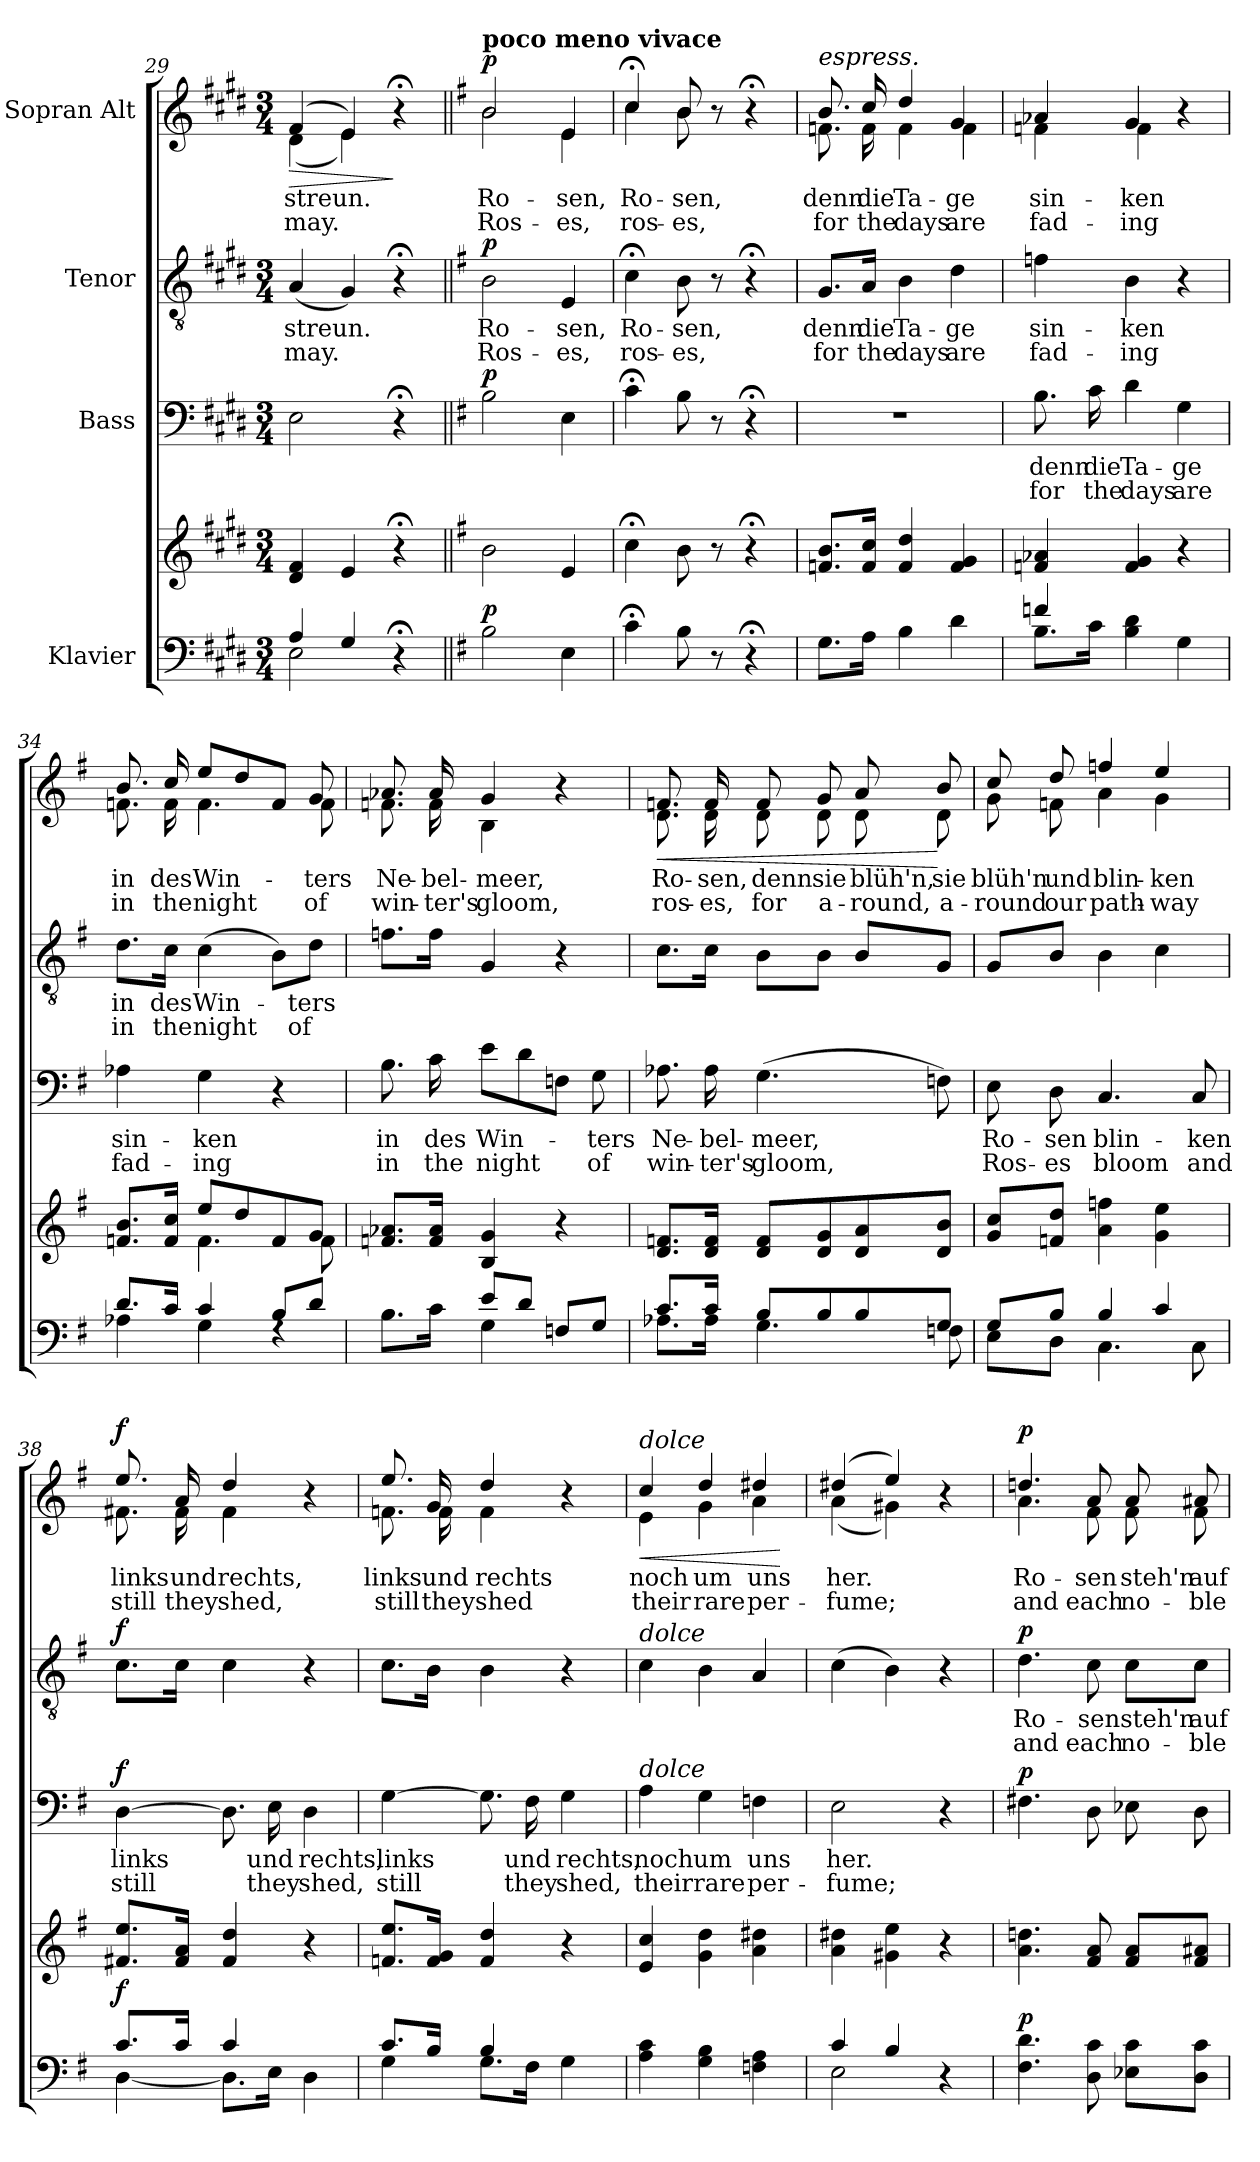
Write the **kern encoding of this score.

**kern	**kern	**dynam	**kern	**text	**text	**dynam	**kern	**text	**text	**dynam	**kern	**text	**text	**dynam
*part4	*part4	*part4	*part3	*part3	*part3	*part3	*part2	*part2	*part2	*part2	*part1	*part1	*part1	*part1
*staff5	*staff4	*staff4/5	*staff3	*staff3	*staff3	*staff3	*staff2	*staff2	*staff2	*staff2	*staff1	*staff1	*staff1	*staff1
*I"Klavier	*	*	*I"Bass	*	*	*	*I"Tenor	*	*	*	*I"Sopran Alt	*	*	*
*clefF4	*clefG2	*	*clefF4	*	*	*	*clefGv2	*	*	*	*clefG2	*	*	*
*k[f#c#g#d#]	*k[f#c#g#d#]	*	*k[f#c#g#d#]	*	*	*	*k[f#c#g#d#]	*	*	*	*k[f#c#g#d#]	*	*	*
*M3/4	*M3/4	*	*M3/4	*	*	*	*M3/4	*	*	*	*M3/4	*	*	*
=29	=29	=29	=29	=29	=29	=29	=29	=29	=29	=29	=29	=29	=29	=29
*^	*	*	*	*	*	*	*	*	*	*	*	*	*	*
!	!	!	!	!	!	!	!	!	!	!	!	!	!	!	!LO:HP:b
*	*	*	*	*	*	*	*	*	*	*	*	*^	*	*	*
4A/	2E\	4d#/ 4f#/	.	2E\	.	.	.	(4A/	streun.	may.	.	(4f#/	(4d#\	streun.	may.	>
4G#/	.	4e/	.	.	.	.	.	4G#/)	.	.	.	4e/)	4e\)	.	.	.
4r;<	4ryy	4r;<	.	4r;<	.	.	.	4r;<	.	.	.	4r;<	4ryy	.	.	]
*v	*v	*	*	*	*	*	*	*	*	*	*	*	*	*	*	*
!!LO:LB:g=z	!!
=30||	=30||	=30||	=30||	=30||	=30||	=30||	=30||	=30||	=30||	=30||	=30||	=30||	=30||	=30||	=30||
*k[f#]	*k[f#]	*	*k[f#]	*	*	*	*k[f#]	*	*	*	*k[f#]	*	*	*	*
*^	*	*	*	*	*	*	*	*	*	*	*	*	*	*	*
!	!	!	!	!	!	!	!	!	!	!	!	!LO:TX:a:B:t=poco meno vivace	!	!	!	!
!	!	!	!LO:DY:a=2	!	!	!	!LO:DY:a	!	!	!	!LO:DY:a	!	!	!	!	!LO:DY:a
*v	*v	*	*	*	*	*	*	*	*	*	*	*	*	*	*	*
2B\	2b\	p	2B\	.	.	p	2B\	Ro-	Ros-	p	2b/	2b\	Ro-	Ros-	p
4E\	4e/	.	4E\	.	.	.	4E/	-sen,	-es,	.	4e/	4e\	-sen,	-es,	.
=31	=31	=31	=31	=31	=31	=31	=31	=31	=31	=31	=31	=31	=31	=31	=31
4c;<\	4cc;<\	.	4c;\	.	.	.	4c;<\	Ro-	ros-	.	4cc;</	4cc\	Ro-	ros-	.
8B\	8b\	.	8B\	.	.	.	8B\	-sen,	-es,	.	8b/	8b\	-sen,	-es,	.
8r	8r	.	8r	.	.	.	8r	.	.	.	8r	8ryy	.	.	.
4r;<	4r;<	.	4r;	.	.	.	4r;<	.	.	.	4r;<	4ryy	.	.	.
=32	=32	=32	=32	=32	=32	=32	=32	=32	=32	=32	=32	=32	=32	=32	=32
!	!	!	!	!	!	!	!	!	!	!	!LO:TX:a:i:t=espress.	!	!	!	!
8.G\L	8.fn/ 8.b/L	.	2.r	.	.	.	8.G/L	denn	for	.	8.b/	8.fn\	denn	for	.
16A\Jk	16f/ 16cc/Jk	.	.	.	.	.	16A/Jk	die	the	.	16cc/	16f\	die	the	.
4B\	4f/ 4dd/	.	.	.	.	.	4B\	Ta-	days	.	4dd/	4f\	Ta-	days	.
4d\	4f/ 4g/	.	.	.	.	.	4d\	-ge	are	.	4g/	4f\	-ge	are	.
=33	=33	=33	=33	=33	=33	=33	=33	=33	=33	=33	=33	=33	=33	=33	=33
*^	*	*	*	*	*	*	*	*	*	*	*	*	*	*	*
4fn/	8.B\L	4fn/ 4a-X/	.	8.B\	denn	for	.	4fn\	sin-	fad-	.	4a-X/	4fn\	sin-	fad-	.
.	16c\Jk	.	.	16c\	die	the	.	.	.	.	.	.	.	.	.	.
4B\ 4d\	2ryy	4f/ 4g/	.	4d\	Ta-	days	.	4B\	-ken	-ing	.	4g/	4f\	-ken	-ing	.
4G\	.	4r	.	4G\	-ge	are	.	4r	.	.	.	4r	4ryy	.	.	.
=34	=34	=34	=34	=34	=34	=34	=34	=34	=34	=34	=34	=34	=34	=34	=34	=34
*	*	*^	*	*	*	*	*	*	*	*	*	*	*	*	*	*
8.d/L	4A-X\	8.fn/ 8.b/L	4reyy	.	4A-X\	sin-	fad-	.	8.d\L	in	in	.	8.b/	8.fn\	in	in	.
16c/Jk	.	16f/ 16cc/Jk	.	.	.	.	.	.	16c\Jk	des	the	.	16cc/	16f\	des	the	.
4c/	4G\	8ee/L	4.f\	.	4G\	-ken	-ing	.	(4c\	Win-	night	.	8ee/L	4.f\	Win-	night	.
.	.	8dd/	.	.	.	.	.	.	.	.	.	.	8dd/	.	.	.	.
8B/L	4rF	8f/	.	.	4r	.	.	.	8B\L)	.	.	.	8f/J	.	.	.	.
8d/J	.	8g/J	8f\	.	.	.	.	.	8d\J	-ters	of	.	8g/	8f\	-ters	of	.
*	*	*v	*v	*	*	*	*	*	*	*	*	*	*	*	*	*	*
!!LO:PB:g=z	!!
=35	=35	=35	=35	=35	=35	=35	=35	=35	=35	=35	=35	=35	=35	=35	=35	=35
8.B\L	4ryy	8.fn/ 8.a-X/L	.	8.B\	in	in	.	8.fn\L	.	.	.	8.a-X/	8.fn\	Ne-	win-	.
16c\Jk	.	16f/ 16a-/Jk	.	16c\	des	the	.	16f\Jk	.	.	.	16a-/	16f\	-bel-	-ter's	.
8e/L	4G\	4B/ 4g/	.	8e\L	Win-	night	.	4G/	.	.	.	4g/	4B\	-meer,	gloom,	.
8d/J	.	.	.	8d\	.	.	.	.	.	.	.	.	.	.	.	.
8Fn/L	4ryy	4r	.	8Fn\J	.	.	.	4r	.	.	.	4r	4ryy	.	.	.
8G/J	.	.	.	8G\	-ters	of	.	.	.	.	.	.	.	.	.	.
=36	=36	=36	=36	=36	=36	=36	=36	=36	=36	=36	=36	=36	=36	=36	=36	=36
!	!	!	!	!	!	!	!	!	!	!	!	!	!	!	!	!LO:HP:b
8.c/L	8.A-X\L	8.d/ 8.fn/L	.	8.A-X\	Ne-	win-	.	8.c\L	.	.	.	8.fn/	8.d\	Ro-	ros-	<
16c/Jk	16A-\Jk	16d/ 16f/Jk	.	16A-\	-bel-	-ter's	.	16c\Jk	.	.	.	16f/	16d\	-sen,	-es,	.
8B/L	4.G\	8d/ 8f/L	.	(4.G\	-meer,	gloom,	.	8B\L	.	.	.	8f/	8d\	denn	for	.
8B/	.	8d/ 8g/	.	.	.	.	.	8B\J	.	.	.	8g/	8d\	sie	a-	.
8B/	.	8d/ 8a/	.	.	.	.	.	8B/L	.	.	.	8a/	8d\	blüh'n,	-round,	.
8G/J	8Fn\	8d/ 8b/J	.	8Fn\)	.	.	.	8G/J	.	.	.	8b/	8d\	sie	a-	[
=37	=37	=37	=37	=37	=37	=37	=37	=37	=37	=37	=37	=37	=37	=37	=37	=37
8G/L	8E\L	8g/ 8cc/L	.	8E\	Ro-	Ros-	.	8G/L	.	.	.	8cc/	8g\	blüh'n	-round	.
8B/J	8D\J	8fn/ 8dd/J	.	8D\	-sen	-es	.	8B/J	.	.	.	8dd/	8fn\	und	our	.
4B/	4.C\	4a\ 4ffn\	.	4.C/	blin-	bloom	.	4B\	.	.	.	4ffn/	4a\	blin-	path-	.
4c/	.	4g\ 4ee\	.	.	.	.	.	4c\	.	.	.	4ee/	4g\	-ken	-way	.
.	8C\	.	.	8C/	-ken	and	.	.	.	.	.	.	.	.	.	.
!!LO:LB:g=z	!!
=38	=38	=38	=38	=38	=38	=38	=38	=38	=38	=38	=38	=38	=38	=38	=38	=38
!	!	!	!LO:DY:a=2	!	!	!	!LO:DY:a	!	!	!	!LO:DY:a	!	!	!	!	!LO:DY:a
8.c/L	[4D\	8.f#X/ 8.ee/L	f	[4D\	-links	still	f	8.c\L	.	.	f	8.ee/	8.f#X\	links	still	f
16c/Jk	.	16f#/ 16a/Jk	.	.	.	.	.	16c\Jk	.	.	.	16a/	16f#\	und	they	.
4c/	8.D\L]	4f#/ 4dd/	.	8.D\]	.	.	.	4c\	.	.	.	4dd/	4f#\	rechts,	shed,	.
.	16E\Jk	.	.	16E\	und	they	.	.	.	.	.	.	.	.	.	.
4ryy	4D\	4r	.	4D\	rechts,	shed,	.	4r	.	.	.	4r	4ryy	.	.	.
=39	=39	=39	=39	=39	=39	=39	=39	=39	=39	=39	=39	=39	=39	=39	=39	=39
8.c/L	4G\	8.fn/ 8.ee/L	.	[4G\	links	still	.	8.c\L	.	.	.	8.ee/	8.fn\	links	still	.
16B/Jk	.	16f/ 16g/Jk	.	.	.	.	.	16B\Jk	.	.	.	16g/	16f\	und	they	.
4B/	8.G\L	4f/ 4dd/	.	8.G\]	.	.	.	4B\	.	.	.	4dd/	4f\	rechts	shed	.
.	16F#\Jk	.	.	16F#\	und	they	.	.	.	.	.	.	.	.	.	.
4rFyy	4G\	4r	.	4G\	rechts,	shed,	.	4r	.	.	.	4r	4ryy	.	.	.
=40	=40	=40	=40	=40	=40	=40	=40	=40	=40	=40	=40	=40	=40	=40	=40	=40
!	!	!	!	!	!	!	!	!	!	!	!	!LO:TX:a:i:t=dolce	!	!	!	!
!	!	!	!	!	!	!	!	!LO:TX:a:i:t=dolce	!	!	!	!	!	!	!	!
!	!	!	!	!LO:TX:a:i:t=dolce	!	!	!	!	!	!	!	!	!	!	!	!
!LO:TX:a:i:t=dolce	!	!	!	!	!	!	!	!	!	!	!	!	!	!	!	!
!	!	!	!	!	!	!	!	!	!	!	!	!	!	!	!	!LO:HP:b
*v	*v	*	*	*	*	*	*	*	*	*	*	*	*	*	*	*
4A\ 4c\	4e/ 4cc/	.	4A\	noch	their	.	4c\	.	.	.	4cc/	4e\	noch	their	<
4G\ 4B\	4g\ 4dd\	.	4G\	um	rare	.	4B\	.	.	.	4dd/	4g\	um	rare	.
4Fn\ 4A\	4a\ 4dd#X\	.	4Fn\	uns	per-	.	4A/	.	.	.	4dd#X/	4a\	uns	per-	.
*	*	*	*	*	*	*	*	*	*	*	*v	*v	*	*	*
.	.	.	.	.	.	.	.	.	.	.	.	.	.	[
=41	=41	=41	=41	=41	=41	=41	=41	=41	=41	=41	=41	=41	=41	=41
*^	*	*	*	*	*	*	*	*	*	*	*^	*	*	*
4c/	2E\	4a\ 4dd#X\	.	2E\	her.	-fume;	.	(4c\	.	.	.	(4dd#X/	(4a\	her.	-fume;	.
4B/	.	4g#X\ 4ee\	.	.	.	.	.	4B\)	.	.	.	4ee/)	4g#X\)	.	.	.
4r	4ryy	4r	.	4r	.	.	.	4r	.	.	.	4r	4ryy	.	.	.
!!LO:LB:g=z	!!
=42	=42	=42	=42	=42	=42	=42	=42	=42	=42	=42	=42	=42	=42	=42	=42	=42
!	!	!	!LO:DY:a=2	!	!	!	!LO:DY:a	!	!	!	!LO:DY:a	!	!	!	!	!LO:DY:a
*v	*v	*	*	*	*	*	*	*	*	*	*	*	*	*	*	*
4.F#\ 4.d\	4.a\ 4.ddn\	p	4.F#X\	.	.	p	4.d\	Ro-	and	p	4.ddn/	4.a\	Ro-	and	p
8D\ 8c\	8f#/ 8a/	.	8D\	.	.	.	8c\	-sen	each	.	8a/	8f#\	-sen	each	.
8E-X\ 8c\L	8f#/ 8a/L	.	8E-X\	.	.	.	8c\L	steh'n	no-	.	8a/	8f#\	steh'n	no-	.
8D\ 8c\J	8f#/ 8a#X/J	.	8D\	.	.	.	8c\J	auf	-ble	.	8a#X/	8f#\	auf	-ble	.
*	*	*	*	*	*	*	*	*	*	*	*v	*v	*	*	*
=	=	=	=	=	=	=	=	=	=	=	=	=	=	=
*-	*-	*-	*-	*-	*-	*-	*-	*-	*-	*-	*-	*-	*-	*-
